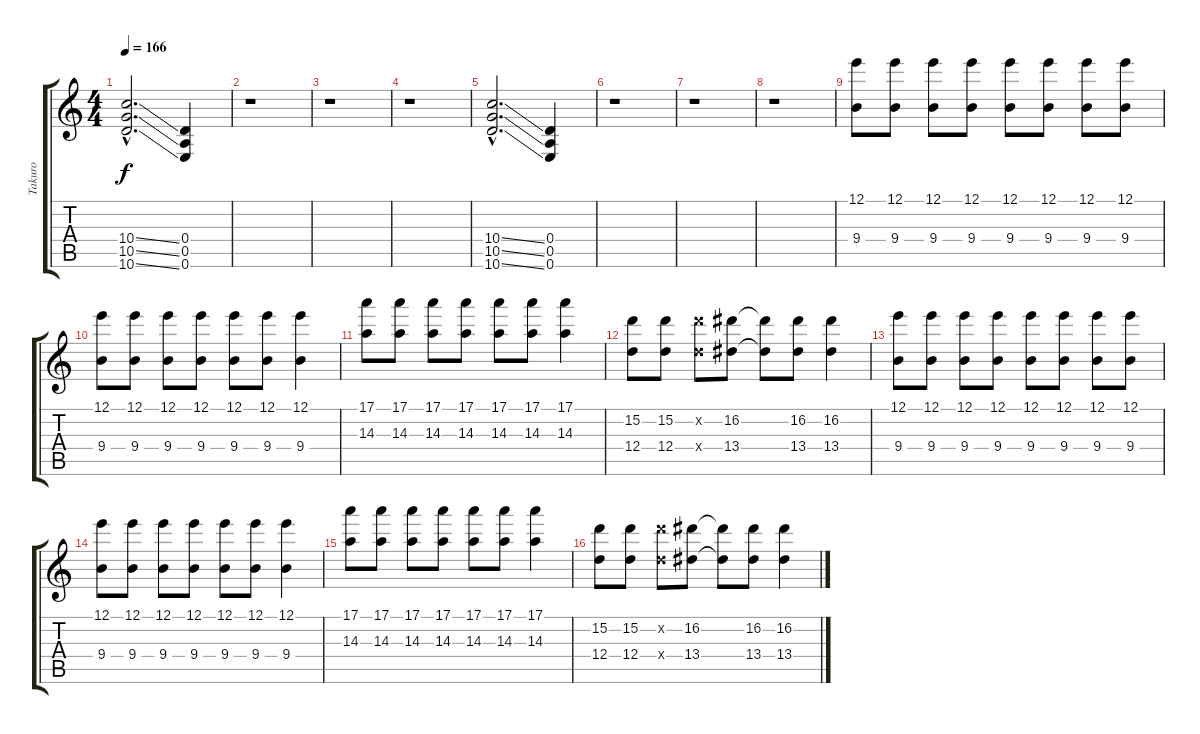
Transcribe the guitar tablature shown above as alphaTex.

\track ("Takuro" "Takuro") {instrument distortionguitar}
\staff {score tabs}
\tuning (E4 B3 G3 D3 A2 E2) {hide}
\ts (4 4)
\tempo 166
\clef g2
\ks c
(10.4{ss hac} 10.5{ss hac} 10.6{ss hac}).2{d dy f instrument distortionguitar} (0.4 0.5 0.6).4 |
r.1 |
r.1 |
r.1 |
(10.4{ss hac} 10.5{ss hac} 10.6{ss hac}).2{d} (0.4 0.5 0.6).4 |
r.1 |
r.1 |
r.1 |
(12.1 9.4).8 (12.1 9.4).8 (12.1 9.4).8 (12.1 9.4).8 (12.1 9.4).8 (12.1 9.4).8 (12.1 9.4).8 (12.1 9.4).8 |
(12.1 9.4).8 (12.1 9.4).8 (12.1 9.4).8 (12.1 9.4).8 (12.1 9.4).8 (12.1 9.4).8 (12.1 9.4).4 |
(17.1 14.3).8 (17.1 14.3).8 (17.1 14.3).8 (17.1 14.3).8 (17.1 14.3).8 (17.1 14.3).8 (17.1 14.3).4 |
(15.2 12.4).8 (15.2 12.4).8 (15.2{x} 12.4{x}).8 (16.2 13.4).8 (16.2{t} 13.4{t}).8 (16.2 13.4).8 (16.2 13.4).4 |
(12.1 9.4).8 (12.1 9.4).8 (12.1 9.4).8 (12.1 9.4).8 (12.1 9.4).8 (12.1 9.4).8 (12.1 9.4).8 (12.1 9.4).8 |
(12.1 9.4).8 (12.1 9.4).8 (12.1 9.4).8 (12.1 9.4).8 (12.1 9.4).8 (12.1 9.4).8 (12.1 9.4).4 |
(17.1 14.3).8 (17.1 14.3).8 (17.1 14.3).8 (17.1 14.3).8 (17.1 14.3).8 (17.1 14.3).8 (17.1 14.3).4 |
(15.2 12.4).8 (15.2 12.4).8 (15.2{x} 12.4{x}).8 (16.2 13.4).8 (16.2{t} 13.4{t}).8 (16.2 13.4).8 (16.2 13.4).4
